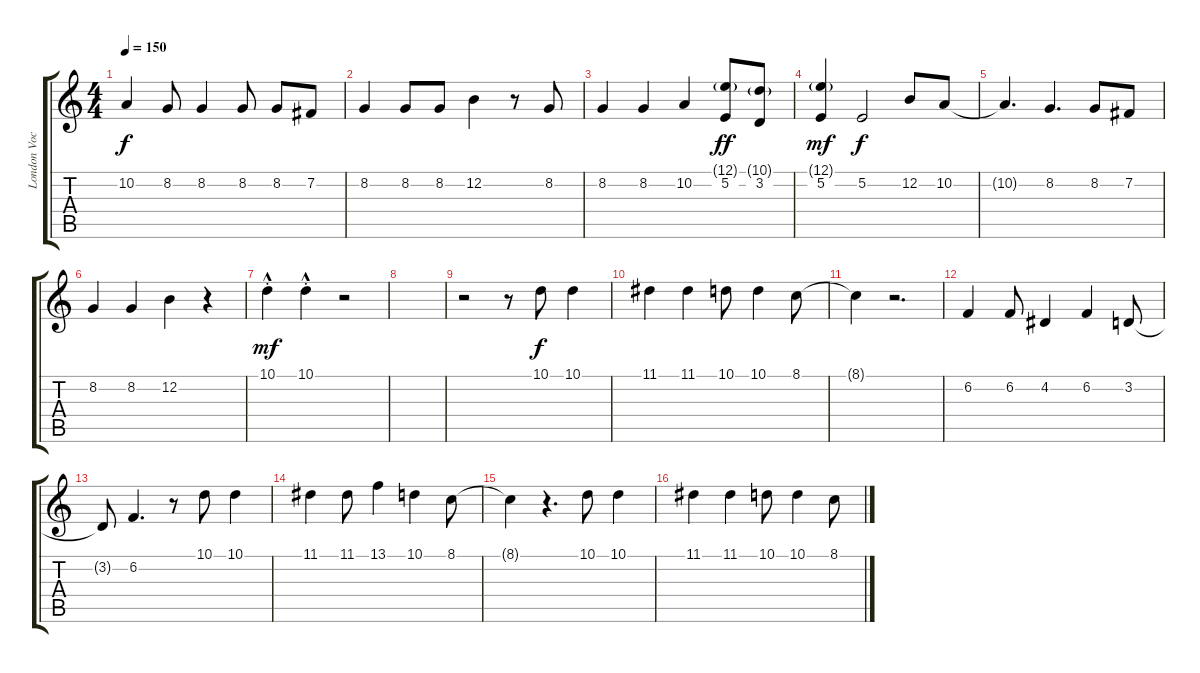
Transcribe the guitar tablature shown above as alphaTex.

\track ("London Vocals" "London Voc") {instrument flute}
\staff {score tabs}
\tuning (E4 B3 G3 D3 A2 E2) {hide}
\ts (4 4)
\tempo 150
\clef g2
\ks c
10.2{t}.4{dy f} 8.2.8 8.2.4 8.2.8 8.2.8 7.2.8 |
8.2.4 8.2.8 8.2.8 12.2.4 r.8 8.2.8 |
8.2.4 8.2.4 10.2.4 (12.1{g} 5.2).8{dy ff instrument trumpet} (10.1{g} 3.2).8 |
(12.1{g} 5.2).4{dy mf} 5.2.2{dy f instrument flute} 12.2.8 10.2.8 |
10.2{t}.4{d} 8.2.4{d} 8.2.8 7.2.8 |
8.2.4 8.2.4 12.2.4 r.4 |
10.1{hac st}.4{dy mf instrument tuba} 10.1{hac st}.4 r.2 |
|
r.2 r.8 10.1.8{dy f instrument flute} 10.1.4 |
11.1.4 11.1.4 10.1.8 10.1.4 8.1.8 |
8.1{t}.4 r.2{d} |
6.2.4 6.2.8 4.2.4 6.2.4 3.2.8 |
3.2{t}.8 6.2.4{d} r.8 10.1.8 10.1.4 |
11.1.4 11.1.8 13.1.4 10.1.4 8.1.8 |
8.1{t}.4 r.4{d} 10.1.8 10.1.4 |
11.1.4 11.1.4 10.1.8 10.1.4 8.1.8
